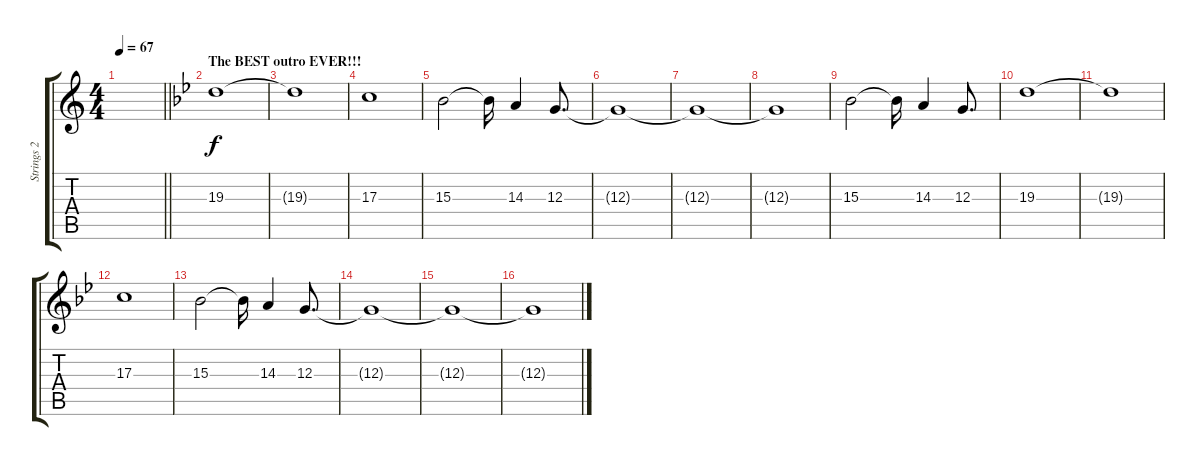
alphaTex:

\track ("Strings 2" "Strings 2") {instrument stringensemble1}
\staff {score tabs}
\tuning (E4 B3 G3 D3 A2 D2) {hide}
\ts (4 4)
\tempo 67
\clef g2
\barLineRight lightlight
\ks c
|
\section ("" "The BEST outro EVER!!!")
\ks bb
19.3.1{volume 14} |
19.3{t}.1 |
17.3.1 |
15.3.2 15.3{t}.16 14.3.4 12.3.8{d} |
12.3{t}.1 |
12.3{t}.1 |
12.3{t}.1 |
15.3.2{volume 16} 15.3{t}.16 14.3.4 12.3.8{d} |
19.3.1 |
19.3{t}.1 |
17.3.1 |
15.3.2 15.3{t}.16 14.3.4 12.3.8{d} |
12.3{t}.1 |
12.3{t}.1 |
12.3{t}.1
